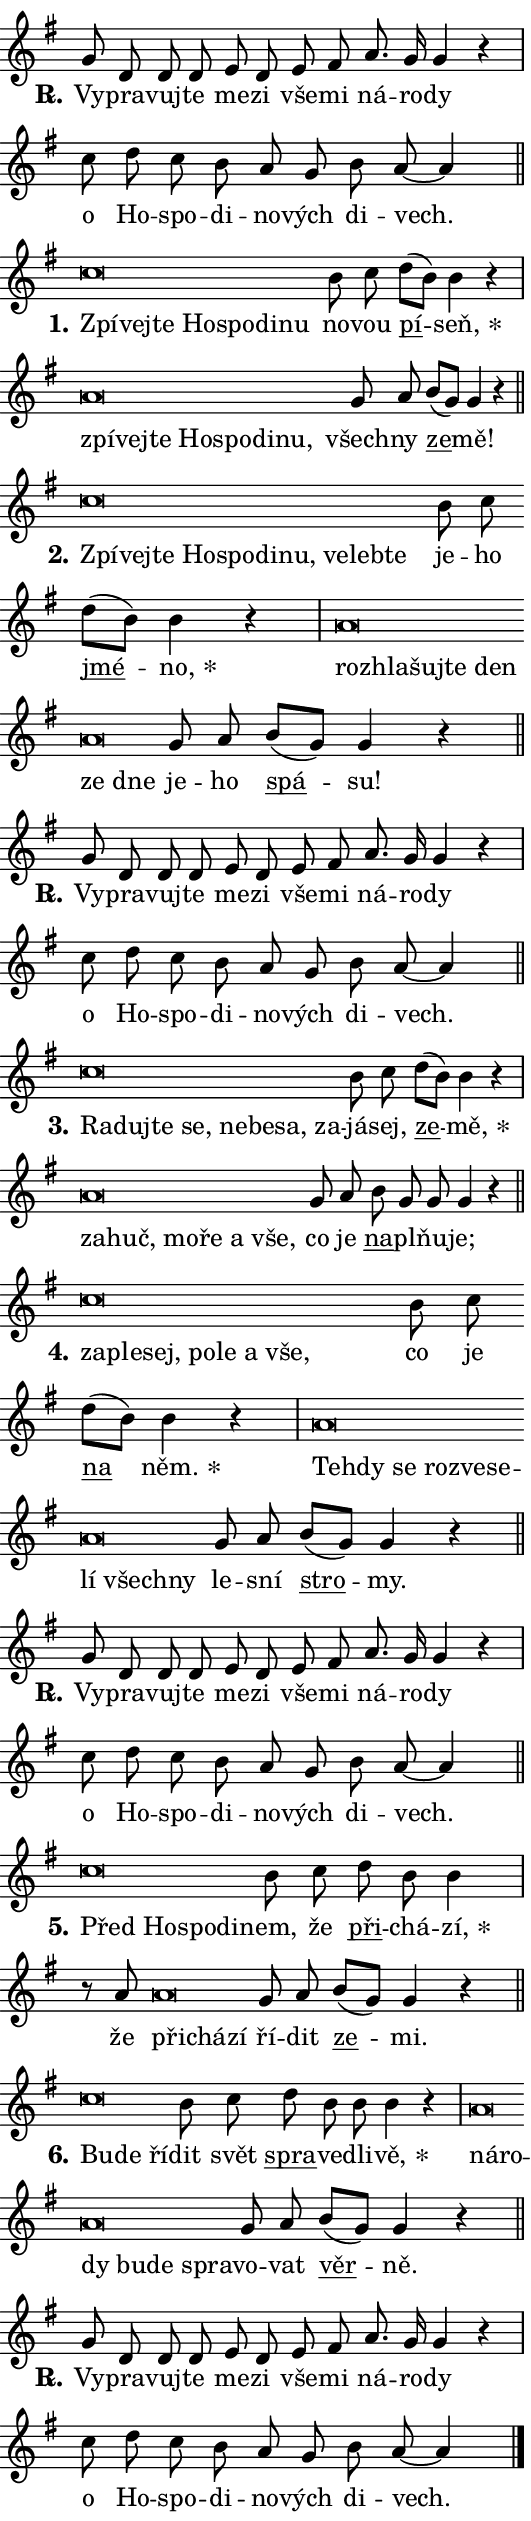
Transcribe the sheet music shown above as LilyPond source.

\version "2.24.0"
\header { tagline = "" }
\paper {
  indent = 0\cm
  top-margin = 0\cm
  right-margin = 0.13\cm % to fit lyric hyphens
  bottom-margin = 0\cm
  left-margin = 0\cm
  paper-width = 9\cm
  page-breaking = #ly:one-page-breaking
  system-system-spacing.basic-distance = #11
  score-system-spacing.basic-distance = #11
  ragged-last = ##f
}


%% Author: Thomas Morley
%% https://lists.gnu.org/archive/html/lilypond-user/2020-05/msg00002.html
#(define (line-position grob)
"Returns position of @var[grob} in current system:
   @code{'start}, if at first time-step
   @code{'end}, if at last time-step
   @code{'middle} otherwise
"
  (let* ((col (ly:item-get-column grob))
         (ln (ly:grob-object col 'left-neighbor))
         (rn (ly:grob-object col 'right-neighbor))
         (col-to-check-left (if (ly:grob? ln) ln col))
         (col-to-check-right (if (ly:grob? rn) rn col))
         (break-dir-left
           (and
             (ly:grob-property col-to-check-left 'non-musical #f)
             (ly:item-break-dir col-to-check-left)))
         (break-dir-right
           (and
             (ly:grob-property col-to-check-right 'non-musical #f)
             (ly:item-break-dir col-to-check-right))))
        (cond ((eqv? 1 break-dir-left) 'start)
              ((eqv? -1 break-dir-right) 'end)
              (else 'middle))))

#(define (tranparent-at-line-position vctor)
  (lambda (grob)
  "Relying on @code{line-position} select the relevant enry from @var{vctor}.
Used to determine transparency,"
    (case (line-position grob)
      ((end) (not (vector-ref vctor 0)))
      ((middle) (not (vector-ref vctor 1)))
      ((start) (not (vector-ref vctor 2))))))

noteHeadBreakVisibility =
#(define-music-function (break-visibility)(vector?)
"Makes @code{NoteHead}s transparent relying on @var{break-visibility}"
#{
  \override NoteHead.transparent =
    #(tranparent-at-line-position break-visibility)
#})

#(define delete-ledgers-for-transparent-note-heads
  (lambda (grob)
    "Reads whether a @code{NoteHead} is transparent.
If so this @code{NoteHead} is removed from @code{'note-heads} from
@var{grob}, which is supposed to be @code{LedgerLineSpanner}.
As a result ledgers are not printed for this @code{NoteHead}"
    (let* ((nhds-array (ly:grob-object grob 'note-heads))
           (nhds-list
             (if (ly:grob-array? nhds-array)
                 (ly:grob-array->list nhds-array)
                 '()))
           ;; Relies on the transparent-property being done before
           ;; Staff.LedgerLineSpanner.after-line-breaking is executed.
           ;; This is fragile ...
           (to-keep
             (remove
               (lambda (nhd)
                 (ly:grob-property nhd 'transparent #f))
               nhds-list)))
      ;; TODO find a better method to iterate over grob-arrays, similiar
      ;; to filter/remove etc for lists
      ;; For now rebuilt from scratch
      (set! (ly:grob-object grob 'note-heads)  '())
      (for-each
        (lambda (nhd)
          (ly:pointer-group-interface::add-grob grob 'note-heads nhd))
        to-keep))))

squashNotes = {
  \override NoteHead.X-extent = #'(-0.2 . 0.2)
  \override NoteHead.Y-extent = #'(-0.75 . 0)
  \override NoteHead.stencil =
    #(lambda (grob)
       (let ((pos (ly:grob-property grob 'staff-position)))
         (begin
           (if (< pos -7) (display "ERROR: Lower brevis then expected\n") (display ""))
           (if (<= pos -6) ly:text-interface::print ly:note-head::print))))
}
unSquashNotes = {
  \revert NoteHead.X-extent
  \revert NoteHead.Y-extent
  \revert NoteHead.stencil
}

hideNotes = \noteHeadBreakVisibility #begin-of-line-visible
unHideNotes = \noteHeadBreakVisibility #all-visible

% work-around for resetting accidentals
% https://lilypond.org/doc/v2.23/Documentation/notation/displaying-rhythms#unmetered-music
cadenzaMeasure = {
  \cadenzaOff
  \partial 1024 s1024
  \cadenzaOn
}

#(define-markup-command (accent layout props text) (markup?)
  "Underline accented syllable"
  (interpret-markup layout props
    #{\markup \override #'(offset . 4.3) \underline { #text }#}))

responsum = \markup \concat {
  "R" \hspace #-1.05 \path #0.1 #'((moveto 0 0.07) (lineto 0.9 0.8)) \hspace #0.05 "."
}

spaceSize = #0.6828661417322834 % exact space size for TeX Gyre Schola

\layout {
  \context {
    \Staff
    \remove "Time_signature_engraver"
    \override LedgerLineSpanner.after-line-breaking = #delete-ledgers-for-transparent-note-heads
  }
  \context {
    \Lyrics {
      \override LyricSpace.minimum-distance = \spaceSize
      \override LyricText.font-name = #"TeX Gyre Schola"
      \override LyricText.font-size = 1
      \override StanzaNumber.font-name = #"TeX Gyre Schola Bold"
      \override StanzaNumber.font-size = 1
    }
  }
  \context {
    \Score 
    \override NoteHead.text =
      #(lambda (grob) 
        (let ((pos (ly:grob-property grob 'staff-position)))
          #{\markup {
            \combine
              \halign #-0.55 \raise #(if (= pos -6) 0 0.5) \override #'(thickness . 2) \draw-line #'(3.2 . 0)
              \musicglyph "noteheads.sM1"
          }#}))
  }
}

% magnetic-lyrics.ily
%
%   written by
%     Jean Abou Samra <jean@abou-samra.fr>
%     Werner Lemberg <wl@gnu.org>
%
%   adapted by
%     Jiri Hon <jiri.hon@gmail.com>
%
% Version 2022-Apr-15

% https://www.mail-archive.com/lilypond-user@gnu.org/msg149350.html

#(define (Left_hyphen_pointer_engraver context)
   "Collect syllable-hyphen-syllable occurrences in lyrics and store
them in properties.  This engraver only looks to the left.  For
example, if the lyrics input is @code{foo -- bar}, it does the
following.

@itemize @bullet
@item
Set the @code{text} property of the @code{LyricHyphen} grob between
@q{foo} and @q{bar} to @code{foo}.

@item
Set the @code{left-hyphen} property of the @code{LyricText} grob with
text @q{foo} to the @code{LyricHyphen} grob between @q{foo} and
@q{bar}.
@end itemize

Use this auxiliary engraver in combination with the
@code{lyric-@/text::@/apply-@/magnetic-@/offset!} hook."
   (let ((hyphen #f)
         (text #f))
     (make-engraver
      (acknowledgers
       ((lyric-syllable-interface engraver grob source-engraver)
        (set! text grob)))
      (end-acknowledgers
       ((lyric-hyphen-interface engraver grob source-engraver)
        ;(when (not (grob::has-interface grob 'lyric-space-interface))
          (set! hyphen grob)));)
      ((stop-translation-timestep engraver)
       (when (and text hyphen)
         (ly:grob-set-object! text 'left-hyphen hyphen))
       (set! text #f)
       (set! hyphen #f)))))

#(define (lyric-text::apply-magnetic-offset! grob)
   "If the space between two syllables is less than the value in
property @code{LyricText@/.details@/.squash-threshold}, move the right
syllable to the left so that it gets concatenated with the left
syllable.

Use this function as a hook for
@code{LyricText@/.after-@/line-@/breaking} if the
@code{Left_@/hyphen_@/pointer_@/engraver} is active."
   (let ((hyphen (ly:grob-object grob 'left-hyphen #f)))
     (when hyphen
       (let ((left-text (ly:spanner-bound hyphen LEFT)))
         (when (grob::has-interface left-text 'lyric-syllable-interface)
           (let* ((common (ly:grob-common-refpoint grob left-text X))
                  (this-x-ext (ly:grob-extent grob common X))
                  (left-x-ext
                   (begin
                     ;; Trigger magnetism for left-text.
                     (ly:grob-property left-text 'after-line-breaking)
                     (ly:grob-extent left-text common X)))
                  ;; `delta` is the gap width between two syllables.
                  (delta (- (interval-start this-x-ext)
                            (interval-end left-x-ext)))
                  (details (ly:grob-property grob 'details))
                  (threshold (assoc-get 'squash-threshold details 0.2)))
             (when (< delta threshold)
               (let* (;; We have to manipulate the input text so that
                      ;; ligatures crossing syllable boundaries are not
                      ;; disabled.  For languages based on the Latin
                      ;; script this is essentially a beautification.
                      ;; However, for non-Western scripts it can be a
                      ;; necessity.
                      (lt (ly:grob-property left-text 'text))
                      (rt (ly:grob-property grob 'text))
                      (is-space (grob::has-interface hyphen 'lyric-space-interface))
                      (space (if is-space " " ""))
                      (extra-delta (if is-space spaceSize 0))
                      ;; Append new syllable.
                      (ltrt-space (if (and (string? lt) (string? rt))
                                (string-append lt space rt)
                                (make-concat-markup (list lt space rt))))
                      ;; Right-align `ltrt` to the right side.
                      (ltrt-space-markup (grob-interpret-markup
                               grob
                               (make-translate-markup
                                (cons (interval-length this-x-ext) 0)
                                (make-right-align-markup ltrt-space)))))
                 (begin
                   ;; Don't print `left-text`.
                   (ly:grob-set-property! left-text 'stencil #f)
                   ;; Set text and stencil (which holds all collected
                   ;; syllables so far) and shift it to the left.
                   (ly:grob-set-property! grob 'text ltrt-space)
                   (ly:grob-set-property! grob 'stencil ltrt-space-markup)
                   (ly:grob-translate-axis! grob (- (- delta extra-delta)) X))))))))))


#(define (lyric-hyphen::displace-bounds-first grob)
   ;; Make very sure this callback isn't triggered too early.
   (let ((left (ly:spanner-bound grob LEFT))
         (right (ly:spanner-bound grob RIGHT)))
     (ly:grob-property left 'after-line-breaking)
     (ly:grob-property right 'after-line-breaking)
     (ly:lyric-hyphen::print grob)))

squashThreshold = #0.4

\layout {
  \context {
    \Lyrics
    \consists #Left_hyphen_pointer_engraver
    \override LyricText.after-line-breaking =
      #lyric-text::apply-magnetic-offset!
    \override LyricHyphen.stencil = #lyric-hyphen::displace-bounds-first
    \override LyricText.details.squash-threshold = \squashThreshold
    \override LyricHyphen.minimum-distance = 0
    \override LyricHyphen.minimum-length = \squashThreshold
  }
}

squashText = \override LyricText.details.squash-threshold = 9999
unSquashText = \override LyricText.details.squash-threshold = \squashThreshold

leftText = \override LyricText.self-alignment-X = #LEFT
unLeftText = \revert LyricText.self-alignment-X

starOffset = #(lambda (grob) 
                (let ((x_offset (ly:self-alignment-interface::aligned-on-x-parent grob)))
                  (if (= x_offset 0) 0 (+ x_offset 1.2))))

star = #(define-music-function (syllable)(string?)
"Append star separator at the end of a syllable"
#{
  \once \override LyricText.X-offset = #starOffset
  \lyricmode { \markup {
    #syllable
    \override #'((font-name . "TeX Gyre Schola Bold")) \hspace #0.2 \lower #0.65 \larger "*"
  } }
#})

starAccent = #(define-music-function (syllable)(string?)
"Append star separator at the end of a syllable and make accent"
#{
  \once \override LyricText.X-offset = #starOffset
  \lyricmode { \markup {
    \accent #syllable
    \override #'((font-name . "TeX Gyre Schola Bold")) \hspace #0.2 \lower #0.65 \larger "*"
  } }
#})

breath = #(define-music-function (syllable)(string?)
"Append breathing indicator at the end of a syllable"
#{
  \lyricmode { \markup { #syllable "+" } }
#})

optionalBreath = #(define-music-function (syllable)(string?)
"Append optional breathing indicator at the end of a syllable"
#{
  \lyricmode { \markup { #syllable "(+)" } }
#})


\score {
    <<
        \new Voice = "melody" { \cadenzaOn \key g \major \relative { g'8 d d d e d e fis \bar "" a8. g16 g4 r \cadenzaMeasure \bar "|" c8 d c b \bar "" a g b a~ a4 \cadenzaMeasure \bar "||" \break } }
        \new Lyrics \lyricsto "melody" { \lyricmode { \set stanza = \responsum
Vy -- pra -- vuj -- te me -- zi vše -- mi ná -- ro -- dy o Ho -- spo -- di -- no -- vých di -- vech. } }
    >>
    \layout {}
}

\score {
    <<
        \new Voice = "melody" { \cadenzaOn \key g \major \relative { \squashNotes c''\breve*1/16 \hideNotes \breve*1/16 \bar "" \breve*1/16 \bar "" \breve*1/16 \bar "" \breve*1/16 \bar "" \breve*1/16 \breve*1/16 \bar "" \unHideNotes \unSquashNotes b8 c \bar "" d[( b)] b4 r \cadenzaMeasure \bar "|" \squashNotes a\breve*1/16 \hideNotes \breve*1/16 \bar "" \breve*1/16 \bar "" \breve*1/16 \bar "" \breve*1/16 \bar "" \breve*1/16 \breve*1/16 \bar "" \unHideNotes \unSquashNotes g8 a \bar "" b[( g)] g4 r \cadenzaMeasure \bar "||" \break } }
        \new Lyrics \lyricsto "melody" { \lyricmode { \set stanza = "1."
\leftText Zpí -- \squashText vej -- te Ho -- spo -- di -- nu \unLeftText \unSquashText no -- vou \markup \accent pí -- \star seň, \leftText zpí -- \squashText vej -- te Ho -- spo -- di -- nu, \unLeftText \unSquashText všech -- ny \markup \accent ze -- mě! } }
    >>
    \layout {}
}

\score {
    <<
        \new Voice = "melody" { \cadenzaOn \key g \major \relative { \squashNotes c''\breve*1/16 \hideNotes \breve*1/16 \bar "" \breve*1/16 \bar "" \breve*1/16 \bar "" \breve*1/16 \bar "" \breve*1/16 \bar "" \breve*1/16 \bar "" \breve*1/16 \bar "" \breve*1/16 \breve*1/16 \bar "" \unHideNotes \unSquashNotes b8 c \bar "" d[( b)] b4 r \cadenzaMeasure \bar "|" \squashNotes a\breve*1/16 \hideNotes \breve*1/16 \bar "" \breve*1/16 \bar "" \breve*1/16 \bar "" \breve*1/16 \bar "" \breve*1/16 \breve*1/16 \bar "" \unHideNotes \unSquashNotes g8 a \bar "" b[( g)] g4 r \cadenzaMeasure \bar "||" \break } }
        \new Lyrics \lyricsto "melody" { \lyricmode { \set stanza = "2."
\leftText Zpí -- \squashText vej -- te Ho -- spo -- di -- nu, ve -- leb -- te \unLeftText \unSquashText je -- ho \markup \accent jmé -- \star no, \leftText roz -- \squashText hla -- šuj -- te den ze dne \unLeftText \unSquashText je -- ho \markup \accent spá -- su! } }
    >>
    \layout {}
}

\score {
    <<
        \new Voice = "melody" { \cadenzaOn \key g \major \relative { g'8 d d d e d e fis \bar "" a8. g16 g4 r \cadenzaMeasure \bar "|" c8 d c b \bar "" a g b a~ a4 \cadenzaMeasure \bar "||" \break } }
        \new Lyrics \lyricsto "melody" { \lyricmode { \set stanza = \responsum
Vy -- pra -- vuj -- te me -- zi vše -- mi ná -- ro -- dy o Ho -- spo -- di -- no -- vých di -- vech. } }
    >>
    \layout {}
}

\score {
    <<
        \new Voice = "melody" { \cadenzaOn \key g \major \relative { \squashNotes c''\breve*1/16 \hideNotes \breve*1/16 \bar "" \breve*1/16 \bar "" \breve*1/16 \bar "" \breve*1/16 \bar "" \breve*1/16 \bar "" \breve*1/16 \breve*1/16 \bar "" \unHideNotes \unSquashNotes b8 c \bar "" d[( b)] b4 r \cadenzaMeasure \bar "|" \squashNotes a\breve*1/16 \hideNotes \breve*1/16 \bar "" \breve*1/16 \bar "" \breve*1/16 \bar "" \breve*1/16 \breve*1/16 \bar "" \unHideNotes \unSquashNotes g8 a \bar "" b g g g4 r \cadenzaMeasure \bar "||" \break } }
        \new Lyrics \lyricsto "melody" { \lyricmode { \set stanza = "3."
\leftText Ra -- \squashText duj -- te se, ne -- be -- sa, za -- \unLeftText \unSquashText já -- sej, \markup \accent ze -- \star mě, \leftText za -- \squashText huč, mo -- ře a vše, \unLeftText \unSquashText co je \markup \accent na -- pl -- ňu -- je; } }
    >>
    \layout {}
}

\score {
    <<
        \new Voice = "melody" { \cadenzaOn \key g \major \relative { \squashNotes c''\breve*1/16 \hideNotes \breve*1/16 \bar "" \breve*1/16 \bar "" \breve*1/16 \bar "" \breve*1/16 \bar "" \breve*1/16 \breve*1/16 \bar "" \unHideNotes \unSquashNotes b8 c \bar "" d[( b)] b4 r \cadenzaMeasure \bar "|" \squashNotes a\breve*1/16 \hideNotes \breve*1/16 \bar "" \breve*1/16 \bar "" \breve*1/16 \bar "" \breve*1/16 \bar "" \breve*1/16 \bar "" \breve*1/16 \bar "" \breve*1/16 \breve*1/16 \bar "" \unHideNotes \unSquashNotes g8 a \bar "" b[( g)] g4 r \cadenzaMeasure \bar "||" \break } }
        \new Lyrics \lyricsto "melody" { \lyricmode { \set stanza = "4."
\leftText za -- \squashText ple -- sej, po -- le a vše, \unLeftText \unSquashText co je \markup \accent na \star něm. \leftText Teh -- \squashText dy se roz -- ve -- se -- lí všech -- ny \unLeftText \unSquashText le -- sní \markup \accent stro -- my. } }
    >>
    \layout {}
}

\score {
    <<
        \new Voice = "melody" { \cadenzaOn \key g \major \relative { g'8 d d d e d e fis \bar "" a8. g16 g4 r \cadenzaMeasure \bar "|" c8 d c b \bar "" a g b a~ a4 \cadenzaMeasure \bar "||" \break } }
        \new Lyrics \lyricsto "melody" { \lyricmode { \set stanza = \responsum
Vy -- pra -- vuj -- te me -- zi vše -- mi ná -- ro -- dy o Ho -- spo -- di -- no -- vých di -- vech. } }
    >>
    \layout {}
}

\score {
    <<
        \new Voice = "melody" { \cadenzaOn \key g \major \relative { \squashNotes c''\breve*1/16 \hideNotes \breve*1/16 \bar "" \breve*1/16 \breve*1/16 \bar "" \unHideNotes \unSquashNotes b8 c \bar "" d b b4 \cadenzaMeasure \bar "|" r8 a \squashNotes a\breve*1/16 \hideNotes \breve*1/16 \breve*1/16 \bar "" \unHideNotes \unSquashNotes g8 a \bar "" b[( g)] g4 r \cadenzaMeasure \bar "||" \break } }
        \new Lyrics \lyricsto "melody" { \lyricmode { \set stanza = "5."
\leftText Před \squashText Ho -- spo -- di -- \unLeftText \unSquashText nem, že \markup \accent při -- chá -- \star zí, že \leftText při -- \squashText chá -- zí \unLeftText \unSquashText ří -- dit \markup \accent ze -- mi. } }
    >>
    \layout {}
}

\score {
    <<
        \new Voice = "melody" { \cadenzaOn \key g \major \relative { \squashNotes c''\breve*1/16 \hideNotes \breve*1/16 \breve*1/16 \bar "" \unHideNotes \unSquashNotes b8 c \bar "" d b b b4 r \cadenzaMeasure \bar "|" \squashNotes a\breve*1/16 \hideNotes \breve*1/16 \bar "" \breve*1/16 \bar "" \breve*1/16 \bar "" \breve*1/16 \breve*1/16 \bar "" \unHideNotes \unSquashNotes g8 a \bar "" b[( g)] g4 r \cadenzaMeasure \bar "||" \break } }
        \new Lyrics \lyricsto "melody" { \lyricmode { \set stanza = "6."
\leftText Bu -- \squashText de ří -- \unLeftText \unSquashText dit svět \markup \accent spra -- ve -- dli -- \star vě, \leftText ná -- \squashText ro -- dy bu -- de spra -- \unLeftText \unSquashText vo -- vat \markup \accent věr -- ně. } }
    >>
    \layout {}
}

\score {
    <<
        \new Voice = "melody" { \cadenzaOn \key g \major \relative { g'8 d d d e d e fis \bar "" a8. g16 g4 r \cadenzaMeasure \bar "|" c8 d c b \bar "" a g b a~ a4 \cadenzaMeasure \bar "||" \break } \bar "|." }
        \new Lyrics \lyricsto "melody" { \lyricmode { \set stanza = \responsum
Vy -- pra -- vuj -- te me -- zi vše -- mi ná -- ro -- dy o Ho -- spo -- di -- no -- vých di -- vech. } }
    >>
    \layout {}
}
